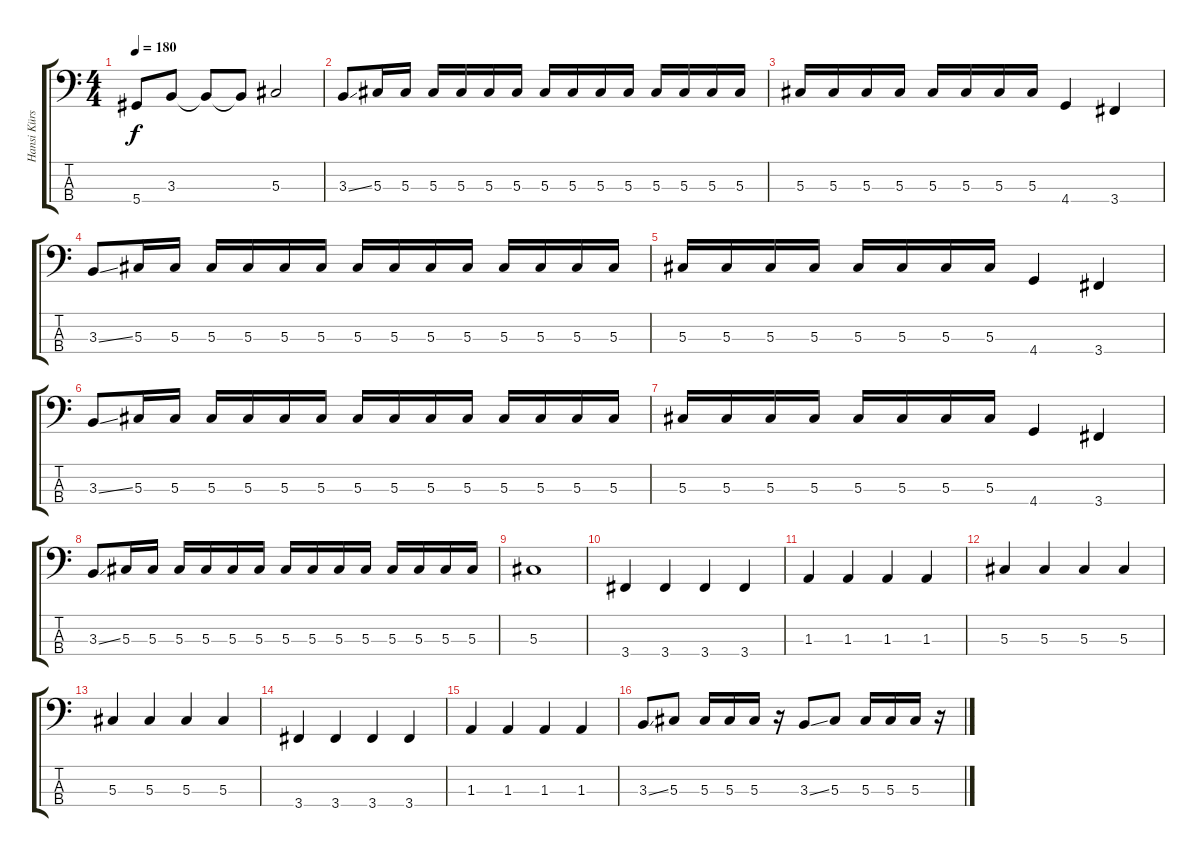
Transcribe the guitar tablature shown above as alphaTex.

\track ("Hansi Kürsch" "Hansi Kürs") {instrument electricbasspick}
\staff {score tabs}
\tuning (Gb2 Db2 Ab1 Eb1) {hide}
\ts (4 4)
\tempo 180
\clef f4
\ks c
5.4{t}.8{dy f} 3.3.8 3.3{t}.8 3.3{t}.8 5.3.2 |
3.3{ss}.8 5.3.16 5.3.16 5.3.16 5.3.16 5.3.16 5.3.16 5.3.16 5.3.16 5.3.16 5.3.16 5.3.16 5.3.16 5.3.16 5.3.16 |
5.3.16 5.3.16 5.3.16 5.3.16 5.3.16 5.3.16 5.3.16 5.3.16 4.4.4 3.4.4 |
3.3{ss}.8 5.3.16 5.3.16 5.3.16 5.3.16 5.3.16 5.3.16 5.3.16 5.3.16 5.3.16 5.3.16 5.3.16 5.3.16 5.3.16 5.3.16 |
5.3.16 5.3.16 5.3.16 5.3.16 5.3.16 5.3.16 5.3.16 5.3.16 4.4.4 3.4.4 |
3.3{ss}.8 5.3.16 5.3.16 5.3.16 5.3.16 5.3.16 5.3.16 5.3.16 5.3.16 5.3.16 5.3.16 5.3.16 5.3.16 5.3.16 5.3.16 |
5.3.16 5.3.16 5.3.16 5.3.16 5.3.16 5.3.16 5.3.16 5.3.16 4.4.4 3.4.4 |
3.3{ss}.8 5.3.16 5.3.16 5.3.16 5.3.16 5.3.16 5.3.16 5.3.16 5.3.16 5.3.16 5.3.16 5.3.16 5.3.16 5.3.16 5.3.16 |
5.3.1 |
3.4.4 3.4.4 3.4.4 3.4.4 |
1.3.4 1.3.4 1.3.4 1.3.4 |
5.3.4 5.3.4 5.3.4 5.3.4 |
5.3.4 5.3.4 5.3.4 5.3.4 |
3.4.4 3.4.4 3.4.4 3.4.4 |
1.3.4 1.3.4 1.3.4 1.3.4 |
3.3{ss}.8 5.3.8 5.3.16 5.3.16 5.3.16 r.16 3.3{ss}.8 5.3.8 5.3.16 5.3.16 5.3.16 r.16
